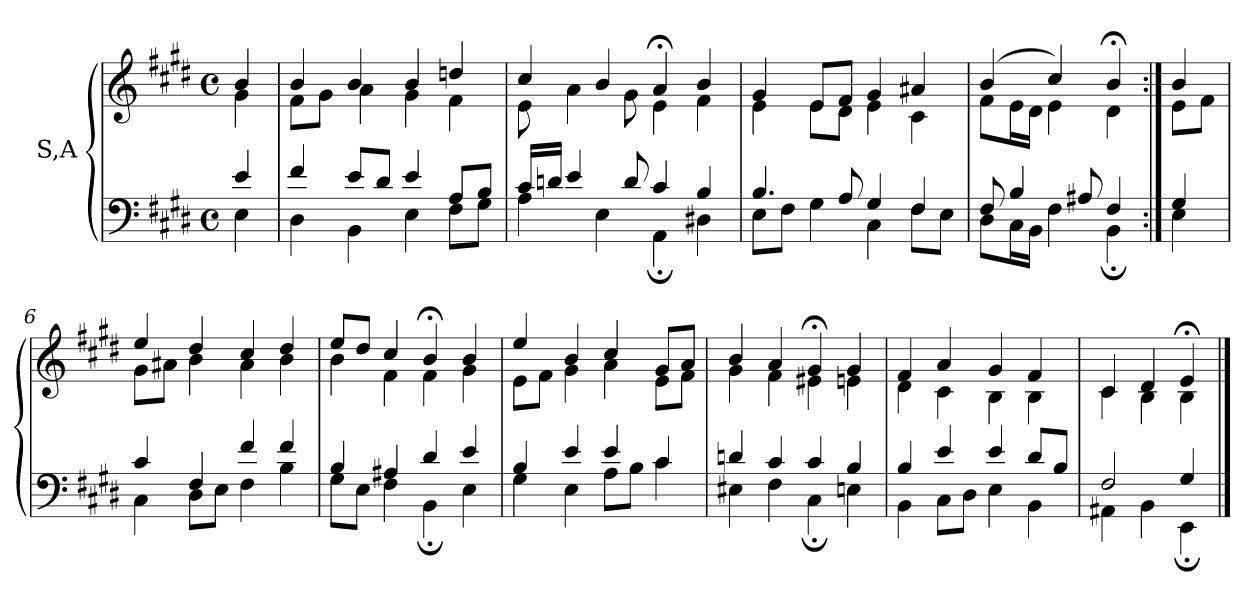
**kern	**kern
*part1	*part1
*staff2	*staff1
*I"S,A	*
!!LO:PB:g=z
*clefF4	*clefG2
*k[f#c#g#d#]	*k[f#c#g#d#]
*M4/4	*M4/4
*met(c)	*met(c)
=	=
*^	*^
4e	4E	4b	4g#
=1	=1	=1	=1
4f#	4D#	4b	8f#L
.	.	.	8g#J
8eL	4BB	4b	4a
8d#J	.	.	.
4e	4E	4b	4g#
8AL	8F#L	4ddn	4f#
8BJ	8G#J	.	.
=2	=2	=2	=2
16c#LL	4A	4cc#	8e
16dnJJ	.	.	.
4e	.	.	4a
.	4E	4b	.
8d	.	.	8g#
4c#	4AA;	4a;<	4e
4B	4D#X	4b	4f#
=3	=3	=3	=3
4.B	8EL	4g#	4e
.	8F#J	.	.
.	4G#	8eL	8eL
8A	.	8f#J	8d#J
4G#	4C#	4g#	4e
4F#	8F#L	4a#X	4c#
.	8EJ	.	.
!!LO:LB:g=z	!!
=55	=55	=55	=55
8F#	8D#L	(>4b	8f#L
4B	16C#L	.	16eL
.	16BBJJ	.	16d#JJ
.	4F#	4cc#)	4e
8A#X	.	.	.
4F#	4BB;	4b;<	4d#
=56:|!	=56:|!	=56:|!	=56:|!
4G#	4E	4b	8eL
.	.	.	8f#J
=6	=6	=6	=6
4c#	4C#	4ee	8g#L
.	.	.	8a#XJ
4F#	8D#L	4dd#	4b
.	8EJ	.	.
4f#	4F#	4cc#	4a#
4f#	4B	4dd#	4b
=7	=7	=7	=7
4B	8G#L	8eeL	4b
.	8EJ	8dd#J	.
4A#X	4F#	4cc#	4f#
4d#	4BB;	4b;<	4f#
4e	4E	4b	4g#
=8	=8	=8	=8
4B	4G#	4ee	8eL
.	.	.	8f#J
4e	4E	4b	4g#
4e	8AL	4cc#	4a
.	8BJ	.	.
4c#	4c#	8g#L	8eL
.	.	8aJ	8f#J
!!LO:LB:g=z	!!
=9	=9	=9	=9
4dn	4E#X	4b	4g#
4c#	4F#	4a	4f#
4c#	4C#;	4g#;<	4e#X
4B	4En	4g#	4en
=10	=10	=10	=10
4B	4BB	4f#	4d#
4e	8C#L	4a	4c#
.	8D#J	.	.
4e	4E	4g#	4B
8d#L	4BB	4f#	4B
8BJ	.	.	.
=11	=11	=11	=11
2F#	4AA#X	4c#	4c#
.	4BB	4d#	4B
4G#	4EE;	4e;<	4B
*v	*v	*	*
*	*v	*v
==	==
*-	*-
